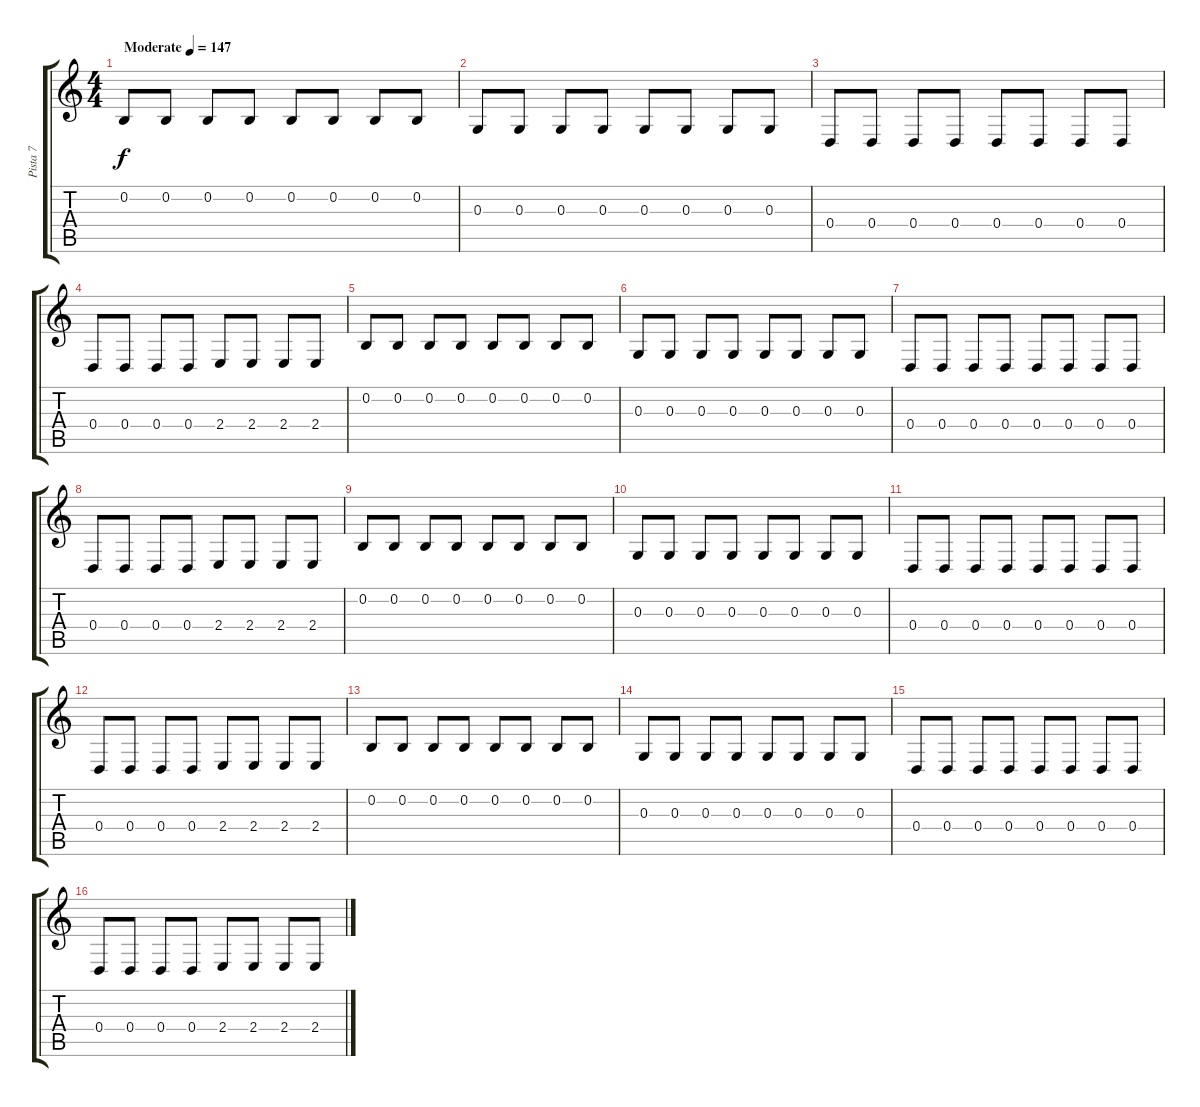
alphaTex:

\track ("Pista 7" "Pista 7") {instrument acousticgrandpiano}
\staff {score tabs}
\tuning (E4 B3 G3 D3 A2 E2) {hide}
\ts (4 4)
\tempo (147 "Moderate")
\clef g2
\ks c
0.2.8{dy f instrument acousticgrandpiano} 0.2.8 0.2.8 0.2.8 0.2.8 0.2.8 0.2.8 0.2.8 |
0.3.8 0.3.8 0.3.8 0.3.8 0.3.8 0.3.8 0.3.8 0.3.8 |
0.4.8 0.4.8 0.4.8 0.4.8 0.4.8 0.4.8 0.4.8 0.4.8 |
0.4.8 0.4.8 0.4.8 0.4.8 2.4.8 2.4.8 2.4.8 2.4.8 |
0.2.8 0.2.8 0.2.8 0.2.8 0.2.8 0.2.8 0.2.8 0.2.8 |
0.3.8 0.3.8 0.3.8 0.3.8 0.3.8 0.3.8 0.3.8 0.3.8 |
0.4.8 0.4.8 0.4.8 0.4.8 0.4.8 0.4.8 0.4.8 0.4.8 |
0.4.8 0.4.8 0.4.8 0.4.8 2.4.8 2.4.8 2.4.8 2.4.8 |
0.2.8 0.2.8 0.2.8 0.2.8 0.2.8 0.2.8 0.2.8 0.2.8 |
0.3.8 0.3.8 0.3.8 0.3.8 0.3.8 0.3.8 0.3.8 0.3.8 |
0.4.8 0.4.8 0.4.8 0.4.8 0.4.8 0.4.8 0.4.8 0.4.8 |
0.4.8 0.4.8 0.4.8 0.4.8 2.4.8 2.4.8 2.4.8 2.4.8 |
0.2.8 0.2.8 0.2.8 0.2.8 0.2.8 0.2.8 0.2.8 0.2.8 |
0.3.8 0.3.8 0.3.8 0.3.8 0.3.8 0.3.8 0.3.8 0.3.8 |
0.4.8 0.4.8 0.4.8 0.4.8 0.4.8 0.4.8 0.4.8 0.4.8 |
0.4.8 0.4.8 0.4.8 0.4.8 2.4.8 2.4.8 2.4.8 2.4.8
